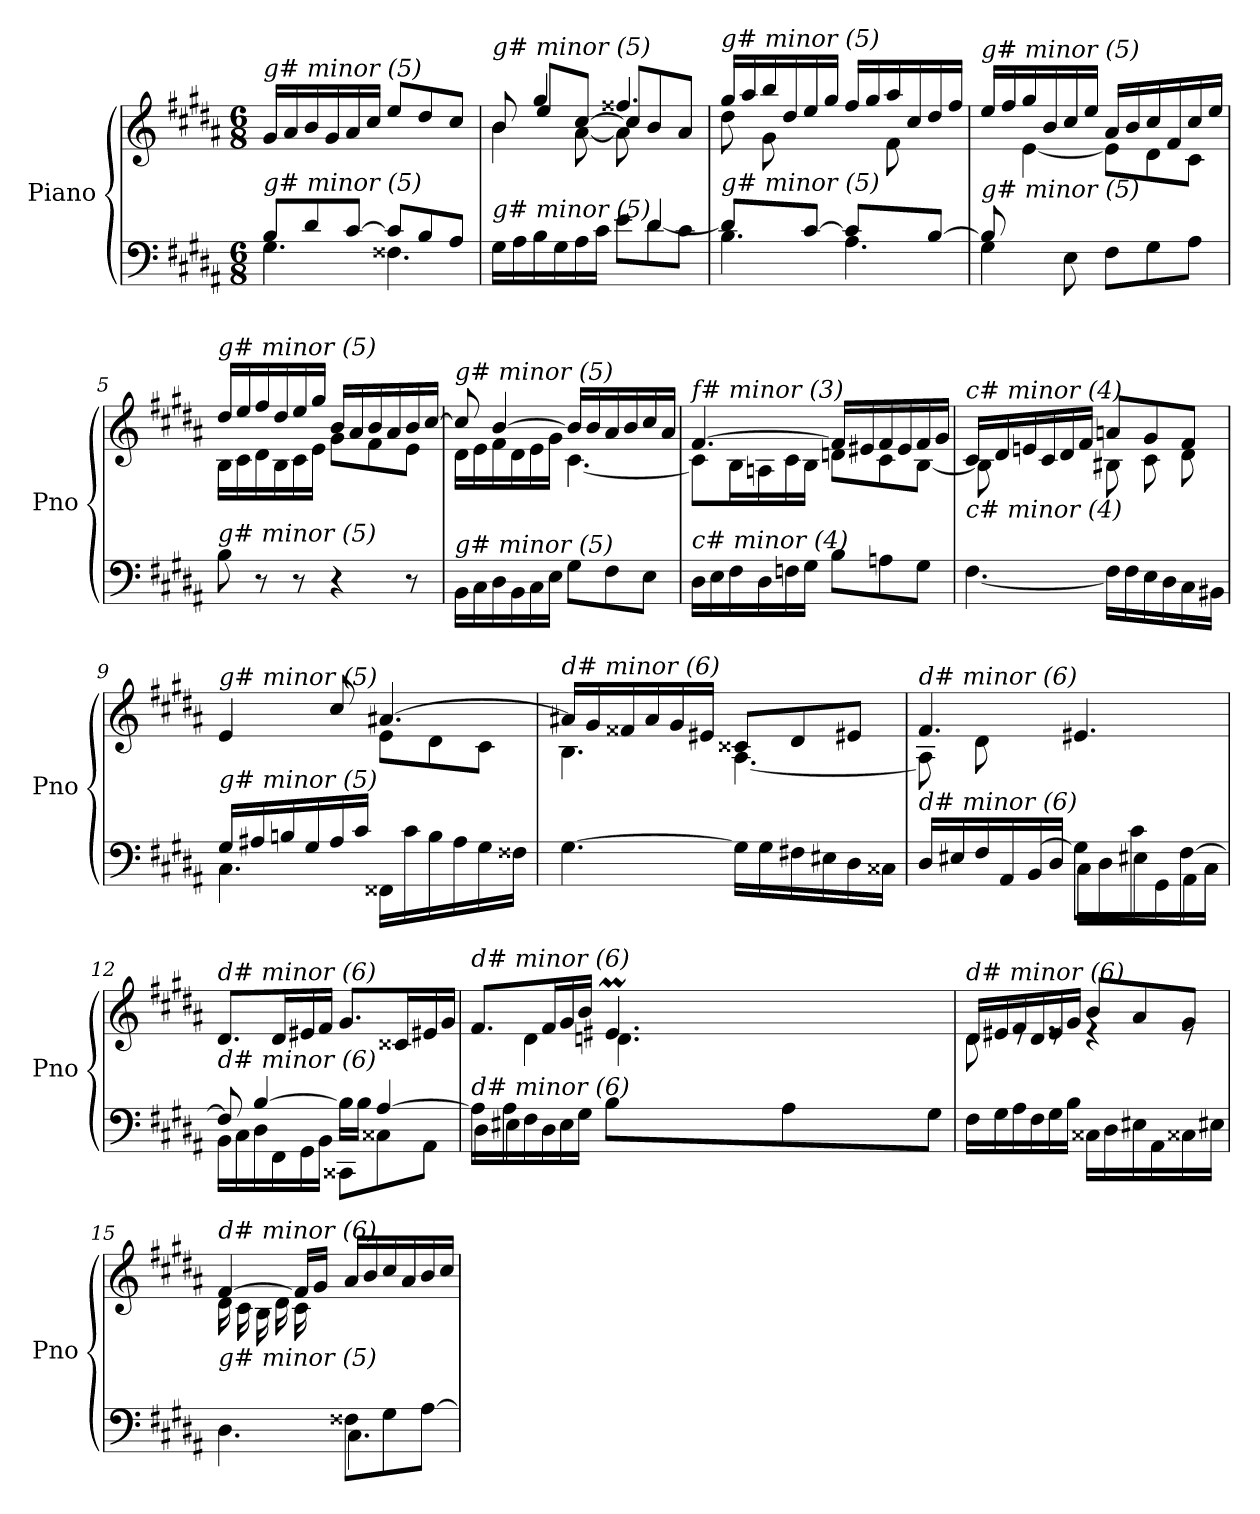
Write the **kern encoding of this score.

**kern	**kern
*part1	*part1
*staff2	*staff1
*I"Piano	*
*I'Pno	*
*clefF4	*clefG2
*k[f#c#g#d#a#]	*k[f#c#g#d#a#]
*M6/8	*M6/8
=1	=1
*^	*
!	!	!LO:TX:i:t=g# minor (5)
!LO:TX:i:t=g# minor (5)	!	!
8B/L	4.G#\	16g#/LL
.	.	16a#/
8d#/	.	16b/
.	.	16g#/
[8c#/J	.	16a#/
.	.	16cc#/JJ
8c#/L]	4.F##X\	8ee/L
8B/	.	8dd#/
8A#/J	.	8cc#/J
=2	=2	=2
*^	*	*^
*	*	*^	*	*^
*	*	*	*	*	*	*^
!	!	!	!	!LO:TX:i:t=g# minor (5)	!	!	!
!LO:TX:i:t=g# minor (5)	!	!	!	!	!	!	!
2ryy	8ryy	16G#\LL	2ryy	8b/	4b\	8ryy	2ryy
.	.	16A#\	.	.	.	.	.
.	2ryy	16B\	.	4gg#/	.	8ee/L	.
.	.	16G#\	.	.	.	.	.
.	.	16A#\	.	.	[8a#\	[8cc#/J	.
.	.	16c#\JJ	.	.	.	.	.
.	.	8e\L	.	4.ff##X/	8a#\]	8cc#/L]	.
4ryy	.	8d#\	[4d#/	.	4ryy	8b/	4ryy
.	8ryy	8c#\J	.	.	.	8a#/J	.
*	*	*v	*v	*	*	*	*
*	*	*	*	*	*v	*v
=3	=3	=3	=3	=3	=3
!	!	!	!LO:TX:i:t=g# minor (5)	!	!
!LO:TX:i:t=g# minor (5)	!	!	!	!	!
8ryy	4.B\	8d#/L]	16gg#/LL	8dd#\	8ryy
.	.	.	16aa#/	.	.
2ryy	.	8ryy	16bb/	2ryy	8g#\
.	.	.	16dd#/	.	.
.	.	[8c#/J	16ee/	.	4ryy
.	.	.	16gg#/JJ	.	.
.	4.A#\	8c#/L]	16ff#/LL	.	.
.	.	.	16gg#/	.	.
.	.	8ryy	16aa#/	.	8f#\
.	.	.	16cc#/	.	.
8ryy	.	[8B/J	16dd#/	8ryy	8ryy
.	.	.	16ff#/JJ	.	.
*	*v	*v	*	*	*
*	*	*	*v	*v
=4	=4	=4	=4
!	!	!LO:TX:i:t=g# minor (5)	!
!LO:TX:i:t=g# minor (5)	!	!	!
4G#\	8B/]	16ee/LL	8ryy
.	.	16ff#/	.
.	2ryy	16gg#/	[4e\
.	.	16b/	.
8E\	.	16cc#/	.
.	.	16ee/JJ	.
8F#\L	.	16a#/LL	8e\L]
.	.	16b/	.
8G#\	.	16cc#/	8d#\
.	.	16f#/	.
8A#\J	8ryy	16cc#/	8c#\J
.	.	16ee/JJ	.
*v	*v	*	*
!!LO:LB:g=z	!!
=5	=5	=5
!	!LO:TX:i:t=g# minor (5)	!
!LO:TX:i:t=g# minor (5)	!	!
8B\	16dd#/LL	16B\LL
.	16ee/	16c#\
8r	16ff#/	16d#\
.	16dd#/	16B\
8r	16ee/	16c#\
.	16gg#/JJ	16e\JJ
4r	16b/LL	8g#\L
.	16a#/	.
.	16b/	8f#\
.	16a#/	.
8r	16b/	8e\J
.	[16cc#/JJ	.
=6	=6	=6
!	!LO:TX:i:t=g# minor (5)	!
!LO:TX:i:t=g# minor (5)	!	!
16BB\LL	8cc#/]	16d#\LL
16C#\	.	16e\
16D#\	[4b/	16f#\
16BB\	.	16d#\
16C#\	.	16e\
16E\JJ	.	16g#\JJ
8G#\L	16b/LL]	[4.c#\
.	16b/	.
8F#\	16a#/	.
.	16b/	.
8E\J	16cc#/	.
.	16a#/JJ	.
=7	=7	=7
!	!LO:TX:i:t=f# minor (3)	!
!LO:TX:i:t=c# minor (4)	!	!
16D#\LL	[4.f#/	8c#\L]
16E\	.	.
16F#\	.	16B\L
16D#\	.	16An\
16Fni\	.	16c#\
16G#\JJ	.	16B\JJ
8B\L	16f#/LL]	8dn\L
.	16e#X/	.
8An\	16f#/	8c#\
.	16e#/	.
8G#\J	16f#/	[8B\J
.	16g#/JJ	.
!!LO:LB:g=z	!!
=8	=8	=8
*^	*	*
!	!	!LO:TX:i:t=c# minor (4)	!
!LO:TX:i:t=c# minor (4)	!	!	!
8ryy	[4.F#\	16c#/LL	8B\L]
.	.	16d#/	.
16An/L	.	16en/	4ryy
16G#/	.	16c#/	.
16A/	.	16d#/	.
16F#/JJ	.	16f#/JJ	.
4.ryy	16F#\LL]	8an/L	8B#X\L
.	16F#\	.	.
.	16E\	8g#/	8c#\
.	16D#\	.	.
.	16C#\	8f#/J	8d#\J
.	16BB#X\JJ	.	.
=9	=9	=9	=9
!	!	!LO:TX:i:t=g# minor (5)	!
!LO:TX:i:t=g# minor (5)	!	!	!
16G#/LL	4.C#\	4e/	4.ryy
16A#X/	.	.	.
16Bn/	.	.	.
16G#/	.	.	.
16A#/	.	8cc#/	.
16c#/JJ	.	.	.
4.ryy	16FF##X\LL	[4.a#X/	8e\L
.	16c#\	.	.
.	16B\	.	8d#\
.	16A#\	.	.
.	16G#\	.	8c#\J
.	16F##X\JJ	.	.
=10	=10	=10	=10
!	!	!LO:TX:i:t=d# minor (6)	!
!LO:TX:i:t=d# minor (6)	!	!	!
*v	*v	*	*
[4.G#\	16a#X/LL]	4.B\
.	16g#/	.
.	16f##X/	.
.	16a#/	.
.	16g#/	.
.	16e#X/JJ	.
16G#\LL]	8c##X/L	[4.A#\
16G#\	.	.
16F#X\	8d#/	.
16E#X\	.	.
16D#\	8e#X/J	.
16C##X\JJ	.	.
!!LO:LB:g=z	!!
=11	=11	=11
*^	*	*
!	!	!LO:TX:i:t=d# minor (6)	!
!LO:TX:i:t=d# minor (6)	!	!	!
4ryy	16D#/LL	4.f#/	8A#\L]
.	16E#X/	.	.
.	16F#/	.	8d#\
.	16AA#/	.	.
[8G#/J	16BB/	.	2ryy
.	16D#/JJ	.	.
8G#\L]	16C#\LL	4.e#X/	.
.	16D#\	.	.
8c#\	16E#X\	.	.
.	16GG#\	.	.
[8F#\J	16AA#\	.	.
.	16C#\JJ	.	.
*	*	*v	*v
=12	=12	=12
!	!	!LO:TX:i:t=d# minor (6)
!LO:TX:i:t=d# minor (6)	!	!
8F#/]	16BB\LL	8.d#/L
.	16C#\	.
[4B/	16D#\	.
.	16FF#\	16d#/L
.	16GG#\	16e#X/
.	16BB\JJ	16f#/JJ
16B\LL]	8CC##X\L	8.g#/L
16B\JJ	.	.
[4A#/	8C##X\	.
.	.	16c##X/L
.	8AA#\J	16e#X/
.	.	16g#/JJ
!!LO:LB:g=z
=13	=13	=13
*	*^	*^
*	*	*	*	*^
!	!	!	!LO:TX:i:t=d# minor (6)	!	!
!LO:TX:i:t=d# minor (6)	!	!	!	!	!
16A#\LL]	4.ryy	16D#\LL	8.f#/L	8ryy	4.ryy
16A#\JJ	.	16E#X\	.	.	.
2ryy	.	16F#\	.	4d#\	.
.	.	16D#\	16f#/L	.	.
.	.	16E#\	16g#/	.	.
.	.	16G#\JJ	16b/JJ	.	.
.	4.ryy	8B\L	4.e#Xm/	4.dni\	64f#yy
.	.	.	.	.	64e#yy
.	.	.	.	.	64f#yy
.	.	.	.	.	64e#yy
.	.	.	.	.	64f#yy
.	.	.	.	.	64e#yy
.	.	.	.	.	64f#yy
.	.	.	.	.	64e#yy
.	.	8A#\	.	.	64f#yy
.	.	.	.	.	64e#yy
.	.	.	.	.	64f#yy
.	.	.	.	.	64e#yy
.	.	.	.	.	64f#yy
.	.	.	.	.	64e#yy
.	.	.	.	.	64f#yy
.	.	.	.	.	[64e#yy
8ryy	.	8G#\J	.	.	8e#yy]
!!LO:PB:g=z
=14	=14	=14	=14	=14	=14
!	!	!	!LO:TX:i:t=d# minor (6)	!	!
!LO:TX:i:t=d# minor (6)	!	!	!	!	!
*v	*v	*v	*	*	*
*	*	*v	*v
16F#\LL	16d#/LL	8d#\
16G#\	16e#X/	.
16A#\	16f#/	8re
16F#\	16d#/	.
16G#\	16e#/	8re
16B\JJ	16g#/JJ	.
16C##X\LL	8b/L	4re
16D#\	.	.
16E#X\	8a#/	.
16AA#\	.	.
16C##X\	8g#/J	8re
16E#X\JJ	.	.
=15	=15	=15
*^	*	*
!	!	!LO:TX:i:t=d# minor (6)	!
!LO:TX:i:t=g# minor (5)	!	!	!
4ryy	4.D#\	[4f#/	16d#\LL
.	.	.	16c#\
.	.	.	16B\
.	.	.	16d#\
16ryy	.	16f#/LL]	16c#\
16A#/JJ	.	16g#/JJ	4..ryy
8F##X\L	4.C#\	16a#/LL	.
.	.	16b/	.
8G#\	.	16cc#/	.
.	.	16a#/	.
[8A#\J	.	16b/	.
.	.	16cc#/JJ	.
*v	*v	*	*
*	*v	*v
=	=
*-	*-
